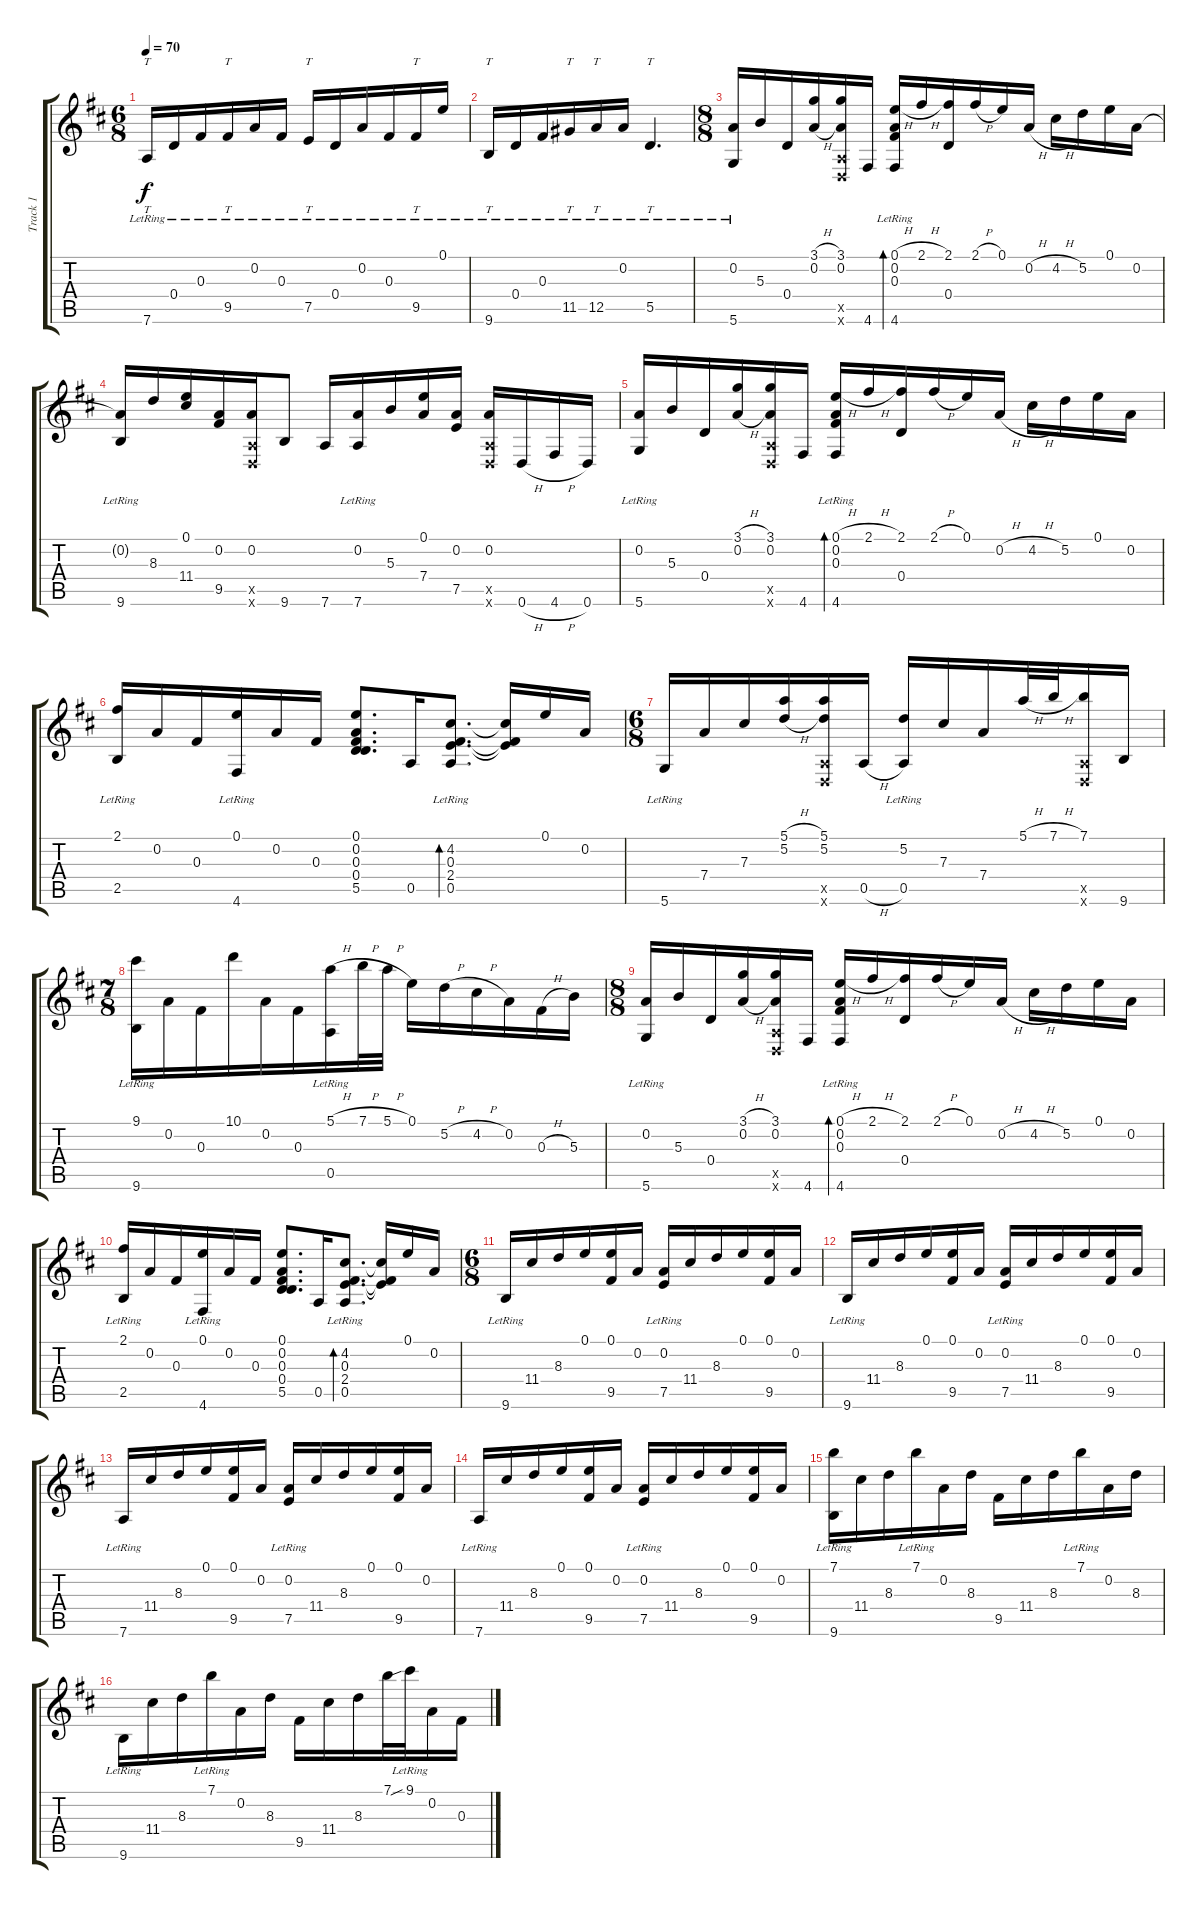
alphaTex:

\track ("Track 1" "Track 1") {instrument acousticguitarsteel}
\staff {score tabs}
\tuning (E4 A3 Gb3 D3 A2 D2) {hide}
\ts (6 8)
\tempo 70
\clef g2
\ks d
7.6{lr}.16{tt dy f} 0.4{lr}.16 0.3{lr}.16 9.5{lr}.16{tt} 0.2{lr}.16 0.3{lr}.16 7.5{lr}.16{tt} 0.4{lr}.16 0.2{lr}.16 0.3{lr}.16 9.5{lr}.16{tt} 0.1{lr}.16 |
9.6{lr}.16{tt} 0.4{lr}.16 0.3{lr}.16 11.5{lr}.16{tt} 12.5{lr}.16{tt} 0.2{lr}.16 5.5{lr}.4{tt d} |
\ts (8 8)
(0.2{lr} 5.6{lr}).16 5.3.16 0.4.16 (3.1{h} 0.2{h}).16 (3.1 0.2 0.5{x} 0.6{x}).16 4.6.16 (0.1{h lr} 0.2{lr} 0.3{lr} 4.6{lr}).16{bd 120} 2.1{h}.16 (2.1 0.4).16 2.1{h}.16 0.1.16 0.2{h}.16 4.2{h}.16 5.2.16 0.1.16 0.2.16 |
(0.2{t} 9.6{lr}).16 8.3.16 (0.1 11.4).16 (0.2 9.5).16 (0.2 0.5{x} 0.6{x}).16 9.6.8 7.6.16 (0.2{lr} 7.6{lr}).16 5.3.16 (0.1 7.4).16 (0.2 7.5).16 (0.2 0.5{x} 0.6{x}).16 0.6{h}.16 4.6{h}.16 0.6.16 |
(0.2{lr} 5.6{lr}).16 5.3.16 0.4.16 (3.1{h} 0.2{h}).16 (3.1 0.2 0.5{x} 0.6{x}).16 4.6.16 (0.1{h lr} 0.2{lr} 0.3{lr} 4.6{lr}).16{bd 120} 2.1{h}.16 (2.1 0.4).16 2.1{h}.16 0.1.16 0.2{h}.16 4.2{h}.16 5.2.16 0.1.16 0.2.16 |
(2.1{lr} 2.5{lr}).16 0.2.16 0.3.16 (0.1{lr} 4.6{lr}).16 0.2.16 0.3.16 (0.1 0.2 0.3 0.4 5.5).8{d} 0.5.16 (4.2{lr} 0.3{lr} 2.4{lr} 0.5{lr}).8{d bd 120} (4.2{t} 0.3{t} 2.4{t}).16 0.1.16 0.2.16 |
\ts (6 8)
5.6{lr}.16 7.4.16 7.3.16 (5.1{h} 5.2{h}).16 (5.1 5.2 0.5{x} 0.6{x}).16 0.5{h}.16 (5.2{lr} 0.5{lr}).16 7.3.16 7.4.16 5.1{h}.32 7.1{h}.32 (7.1 0.5{x} 0.6{x}).16 9.6.16 |
\ts (7 8)
(9.1{lr} 9.6{lr}).16 0.2.16 0.3.16 10.1.16 0.2.16 0.3.16 (5.1{h lr} 0.5{lr}).16 7.1{h}.32 5.1{h}.32 0.1.16 5.2{h}.16 4.2{h}.16 0.2.16 0.3{h}.16 5.3.16 |
\ts (8 8)
(0.2{lr} 5.6{lr}).16 5.3.16 0.4.16 (3.1{h} 0.2{h}).16 (3.1 0.2 0.5{x} 0.6{x}).16 4.6.16 (0.1{h lr} 0.2{lr} 0.3{lr} 4.6{lr}).16{bd 120} 2.1{h}.16 (2.1 0.4).16 2.1{h}.16 0.1.16 0.2{h}.16 4.2{h}.16 5.2.16 0.1.16 0.2.16 |
(2.1{lr} 2.5{lr}).16 0.2.16 0.3.16 (0.1{lr} 4.6{lr}).16 0.2.16 0.3.16 (0.1 0.2 0.3 0.4 5.5).8{d} 0.5.16 (4.2{lr} 0.3{lr} 2.4{lr} 0.5{lr}).8{d bd 60} (4.2{t} 0.3{t} 2.4{t}).16 0.1.16 0.2.16 |
\ts (6 8)
9.6{lr}.16 11.4.16 8.3.16 0.1.16 (0.1 9.5).16 0.2.16 (0.2 7.5{lr}).16 11.4.16 8.3.16 0.1.16 (0.1 9.5).16 0.2.16 |
9.6{lr}.16 11.4.16 8.3.16 0.1.16 (0.1 9.5).16 0.2.16 (0.2 7.5{lr}).16 11.4.16 8.3.16 0.1.16 (0.1 9.5).16 0.2.16 |
7.6{lr}.16 11.4.16 8.3.16 0.1.16 (0.1 9.5).16 0.2.16 (0.2 7.5{lr}).16 11.4.16 8.3.16 0.1.16 (0.1 9.5).16 0.2.16 |
7.6{lr}.16 11.4.16 8.3.16 0.1.16 (0.1 9.5).16 0.2.16 (0.2 7.5{lr}).16 11.4.16 8.3.16 0.1.16 (0.1 9.5).16 0.2.16 |
(7.1{lr} 9.6{lr}).16 11.4.16 8.3.16 7.1{lr}.16 0.2.16 8.3.16 9.5.16 11.4.16 8.3.16 7.1{lr}.16 0.2.16 8.3.16 |
9.6{lr}.16 11.4.16 8.3.16 7.1{lr}.16 0.2.16 8.3.16 9.5.16 11.4.16 8.3.16 7.1.32 9.1{sib lr}.32 0.2.16 0.3.16
